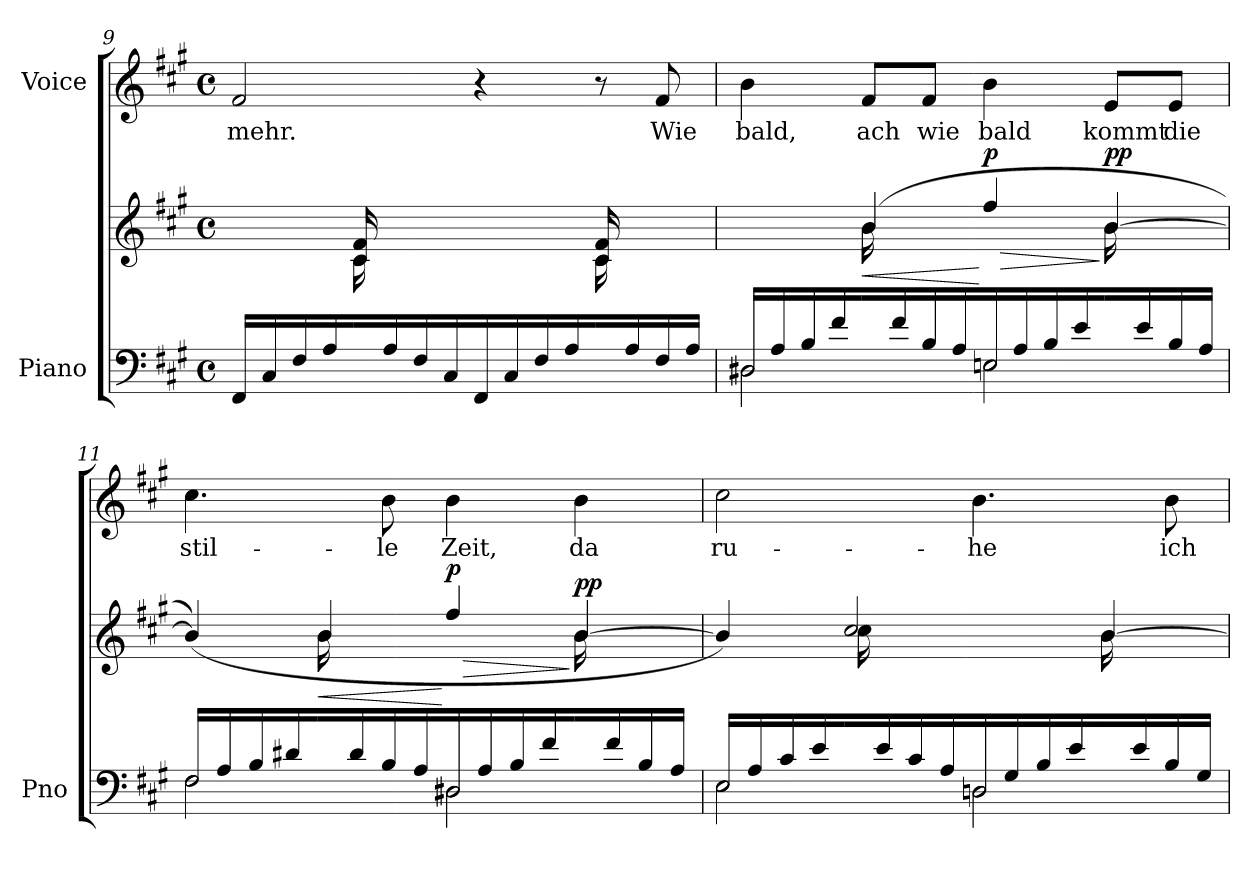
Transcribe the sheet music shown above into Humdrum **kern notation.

**kern	**kern	**dynam	**kern	**text
*part2	*part2	*part2	*part1	*part1
*staff3	*staff2	*staff2/3	*staff1	*staff1
*I"Piano	*	*	*I"Voice	*
*I'Pno	*	*	*	*
*clefF4	*clefG2	*	*clefG2	*
*k[f#c#g#]	*k[f#c#g#]	*	*k[f#c#g#]	*
*M4/4	*M4/4	*	*M4/4	*
*met(c)	*met(c)	*	*met(c)	*
=9	=9	=9	=9	=9
*	*^	*	*	*
!	!	!	!	!	!LO:LY:b
16FF#/LL	4ryy	4ryy	.	2f#/	mehr.
16C#/	.	.	.	.	.
16F#/	.	.	.	.	.
16A/JJ	.	.	.	.	.
16ryy	16c#/ 16f#/	(16c#\LL	.	.	.
16A/	16ryy	4..ryy	.	.	.
16F#/	8ryy	.	.	.	.
16C#/JJ)	.	.	.	.	.
16FF#/LL	4ryy	.	.	4r	.
16C#/	.	.	.	.	.
16F#/	.	.	.	.	.
16A/JJ	.	.	.	.	.
16ryy	16c#/ 16f#/	(16c#\LL	.	8r	.
16A/	16ryy	8.ryy	.	.	.
!	!	!	!	!	!LO:LY:b
16F#/	8ryy	.	.	8f#/	Wie
16A/JJ)	.	.	.	.	.
!!LO:LB:g=z
=10	=10	=10	=10	=10	=10
*^	*	*	*	*	*
!LO:N:head=open	!LO:N:head=open	!	!	!	!	!LO:LY:b
16D#X/LL	4D#\	4ryy	4ryy	.	4b\	bald,
16A/	.	.	.	.	.	.
16B/	.	.	.	.	.	.
16f#/JJ	.	.	.	.	.	.
!	!	!	!	!LO:HP:b	!	!LO:LY:b
16ryy	4ryy	(>4b/	(16b\LL	<	8f#/L	ach
16f#/	.	.	4..ryy	.	.	.
!	!	!	!	!	!	!LO:LY:b
16B/	.	.	.	.	8f#/J	wie
16A/JJ)	.	.	.	.	.	.
!LO:N:head=open	!LO:N:head=open	!	!	!LO:HP:n=1:b	!	!LO:LY:b
!	!	!	!	!LO:DY:n=1:a	!	!
16E/LL	4En\	4ff#/	.	[ > p	4b\	bald
16A/	.	.	.	.	.	.
16B/	.	.	.	.	.	.
16e/JJ	.	.	.	.	.	.
!	!	!	!	!LO:DY:n=2:a	!	!LO:LY:b
16ryy	4ryy	[4b/	(16b\LL	] pp	8e/L	kommt
16e/	.	.	8.ryy	.	.	.
!	!	!	!	!	!	!LO:LY:b
16B/	.	.	.	.	8e/J	die
16A/JJ)	.	.	.	.	.	.
=11	=11	=11	=11	=11	=11	=11
!LO:N:head=open	!LO:N:head=open	!	!	!	!	!LO:LY:b
16F#/LL	4F#\	(>4b/])	4ryy	.	4.cc#\	stil-
16A/	.	.	.	.	.	.
16B/	.	.	.	.	.	.
16d#X/JJ	.	.	.	.	.	.
!	!	!	!	!LO:HP:b	!	!
16ryy	4ryy	4b/	(16b\LL	<	.	.
16d#/	.	.	4..ryy	.	.	.
!	!	!	!	!	!	!LO:LY:b
16B/	.	.	.	.	8b\	-le
16A/JJ)	.	.	.	.	.	.
!LO:N:head=open	!LO:N:head=open	!	!	!LO:HP:n=1:b	!	!LO:LY:b
!	!	!	!	!LO:DY:n=1:a	!	!
16D#X/LL	4D#\	4ff#/	.	[ > p	4b\	Zeit,
16A/	.	.	.	.	.	.
16B/	.	.	.	.	.	.
16f#/JJ	.	.	.	.	.	.
!	!	!	!	!LO:DY:n=2:a	!	!LO:LY:b
16ryy	4ryy	[4b/	(16b\LL	] pp	4b\	da
16f#/	.	.	8.ryy	.	.	.
16B/	.	.	.	.	.	.
16A/JJ)	.	.	.	.	.	.
=12	=12	=12	=12	=12	=12	=12
!LO:N:head=open	!LO:N:head=open	!	!	!	!	!LO:LY:b
16E/LL	4E\	4b/])	4ryy	.	2cc#\	ru-
16A/	.	.	.	.	.	.
16c#/	.	.	.	.	.	.
16e/JJ	.	.	.	.	.	.
16ryy	4ryy	2cc#/	((16cc#\LL	.	.	.
16e/	.	.	4..ryy	.	.	.
16c#/	.	.	.	.	.	.
16A/JJ)	.	.	.	.	.	.
!LO:N:head=open	!LO:N:head=open	!	!	!	!	!LO:LY:b
16D/LL	4Dn\	.	.	.	4.b\	-he
16G#/	.	.	.	.	.	.
16B/	.	.	.	.	.	.
16e/JJ)	.	.	.	.	.	.
16ryy	4ryy	([4b/	(16b\LL	.	.	.
16e/	.	.	8.ryy	.	.	.
!	!	!	!	!	!	!LO:LY:b
16B/	.	.	.	.	8b\	ich
16G#/JJ)	.	.	.	.	.	.
*v	*v	*	*	*	*	*
*	*v	*v	*	*	*
=	=	=	=	=
*-	*-	*-	*-	*-
